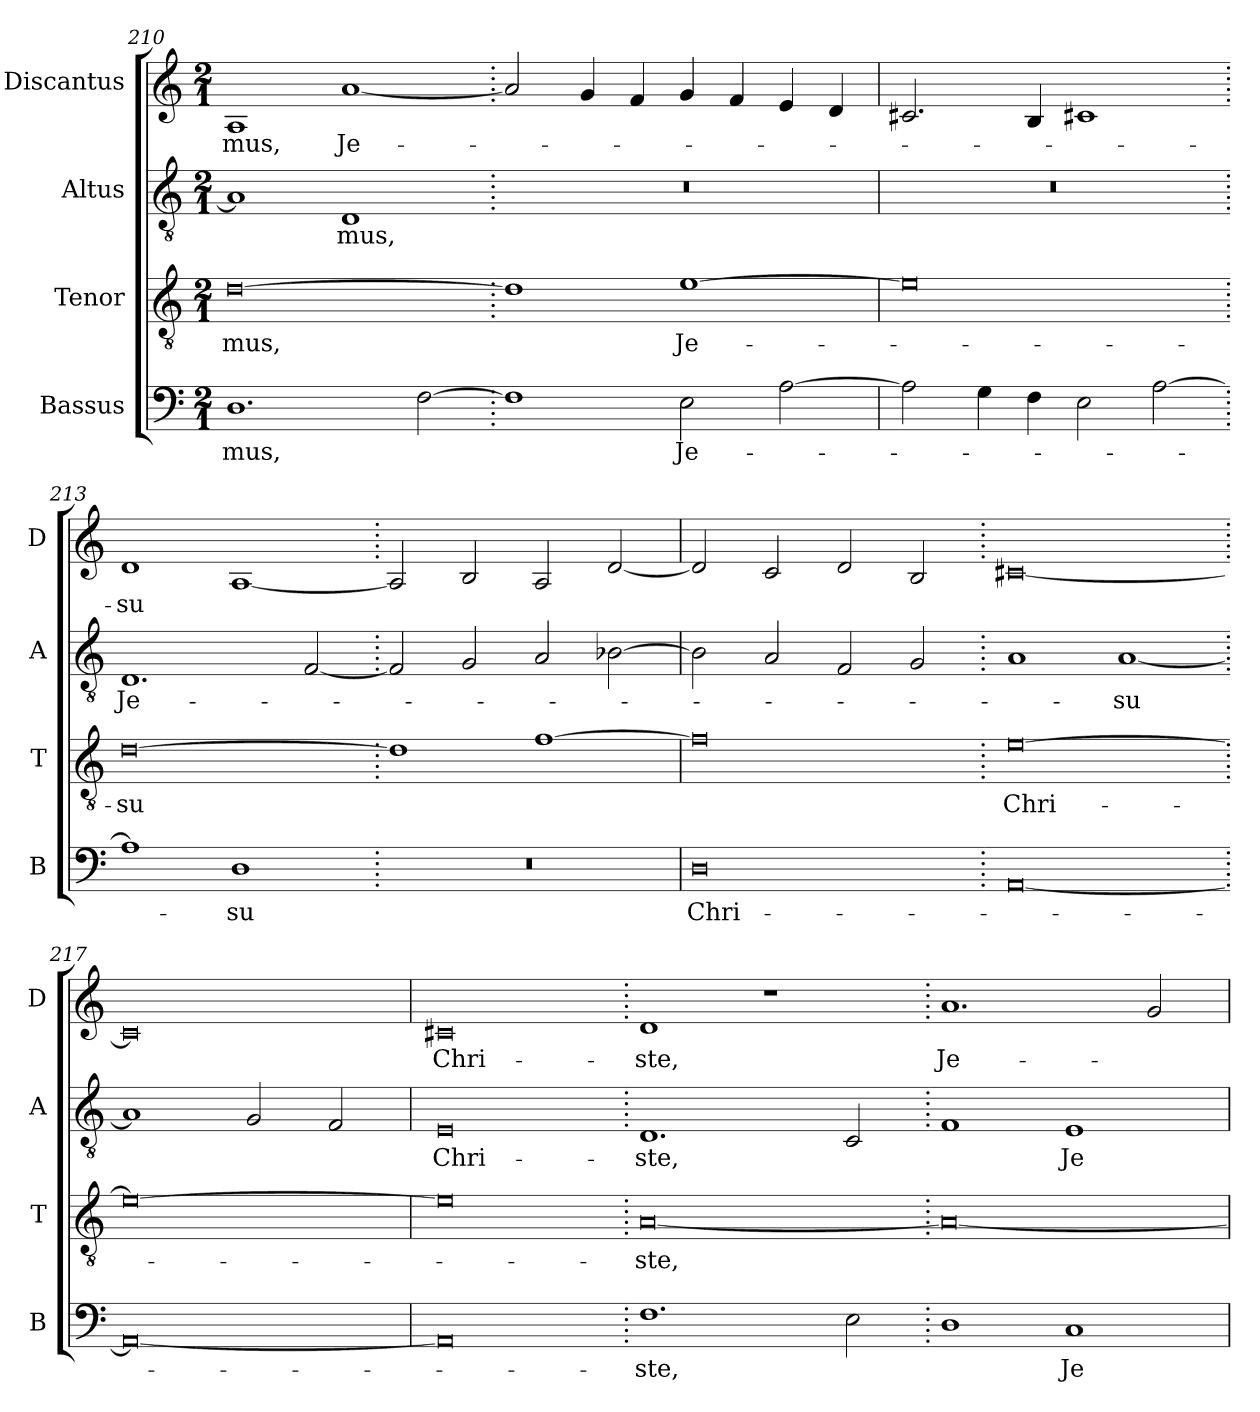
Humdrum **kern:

**kern	**text	**kern	**text	**kern	**text	**kern	**text
*part4	*part4	*part3	*part3	*part2	*part2	*part1	*part1
*staff4	*staff4	*staff3	*staff3	*staff2	*staff2	*staff1	*staff1
*I"Bassus	*	*I"Tenor	*	*I"Altus	*	*I"Discantus	*
*I'B	*	*I'T	*	*I'A	*	*I'D	*
*clefF4	*	*clefGv2	*	*clefGv2	*	*clefG2	*
*k[]	*	*k[]	*	*k[]	*	*k[]	*
*M2/1	*	*M2/1	*	*M2/1	*	*M2/1	*
=210	=210	=210	=210	=210	=210	=210	=210
1.D	-mus,	[0d	-mus,	1A]	.	1A	-mus,
.	.	.	.	1D	-mus,	[1a	Je-
[2F	.	.	.	.	.	.	.
=211.	=211.	=211.	=211.	=211.	=211.	=211.	=211.
1F]	.	1d]	.	0r	.	2a]	.
.	.	.	.	.	.	4g	.
.	.	.	.	.	.	4f	.
2E	Je-	[1e	Je-	.	.	4g	.
.	.	.	.	.	.	4f	.
[2A	.	.	.	.	.	4e	.
.	.	.	.	.	.	4d	.
=212	=212	=212	=212	=212	=212	=212	=212
2A]	.	0e]	.	0r	.	2.c#X	.
4G	.	.	.	.	.	.	.
4F	.	.	.	.	.	4B	.
2E	.	.	.	.	.	1c#X	.
[2A	.	.	.	.	.	.	.
=213.	=213.	=213.	=213.	=213.	=213.	=213.	=213.
1A]	.	[0d	-su	1.D	Je-	1d	-su
1D	-su	.	.	.	.	[1A	.
.	.	.	.	[2F	.	.	.
=214.	=214.	=214.	=214.	=214.	=214.	=214.	=214.
0r	.	1d]	.	2F]	.	2A]	.
.	.	.	.	2G	.	2B	.
.	.	[1f	.	2A	.	2A	.
.	.	.	.	[2B-X	.	[2d	.
=215	=215	=215	=215	=215	=215	=215	=215
0D	Chri-	0f]	.	2B-]	.	2d]	.
.	.	.	.	2A	.	2c	.
.	.	.	.	2F	.	2d	.
.	.	.	.	2G	.	2B	.
=216.	=216.	=216.	=216.	=216.	=216.	=216.	=216.
[0AA	.	[0e	Chri-	1A	.	[0c#X	.
.	.	.	.	[1A	-su	.	.
=217.	=217.	=217.	=217.	=217.	=217.	=217.	=217.
0AA_	.	0e_	.	1A]	.	0c#]	.
.	.	.	.	2G	.	.	.
.	.	.	.	2F	.	.	.
=218	=218	=218	=218	=218	=218	=218	=218
0AA]	.	0e]	.	0E	Chri-	0c#X	Chri-
=219.	=219.	=219.	=219.	=219.	=219.	=219.	=219.
1.F	-ste,	[0A	-ste,	1.D	-ste,	1d	-ste,
.	.	.	.	.	.	1r	.
2E	.	.	.	2C	.	.	.
=220.	=220.	=220.	=220.	=220.	=220.	=220.	=220.
1D	.	0A_	.	1F	.	1.a	Je-
1C	Je-	.	.	1E	Je-	.	.
.	.	.	.	.	.	2g	.
=	=	=	=	=	=	=	=
*-	*-	*-	*-	*-	*-	*-	*-
